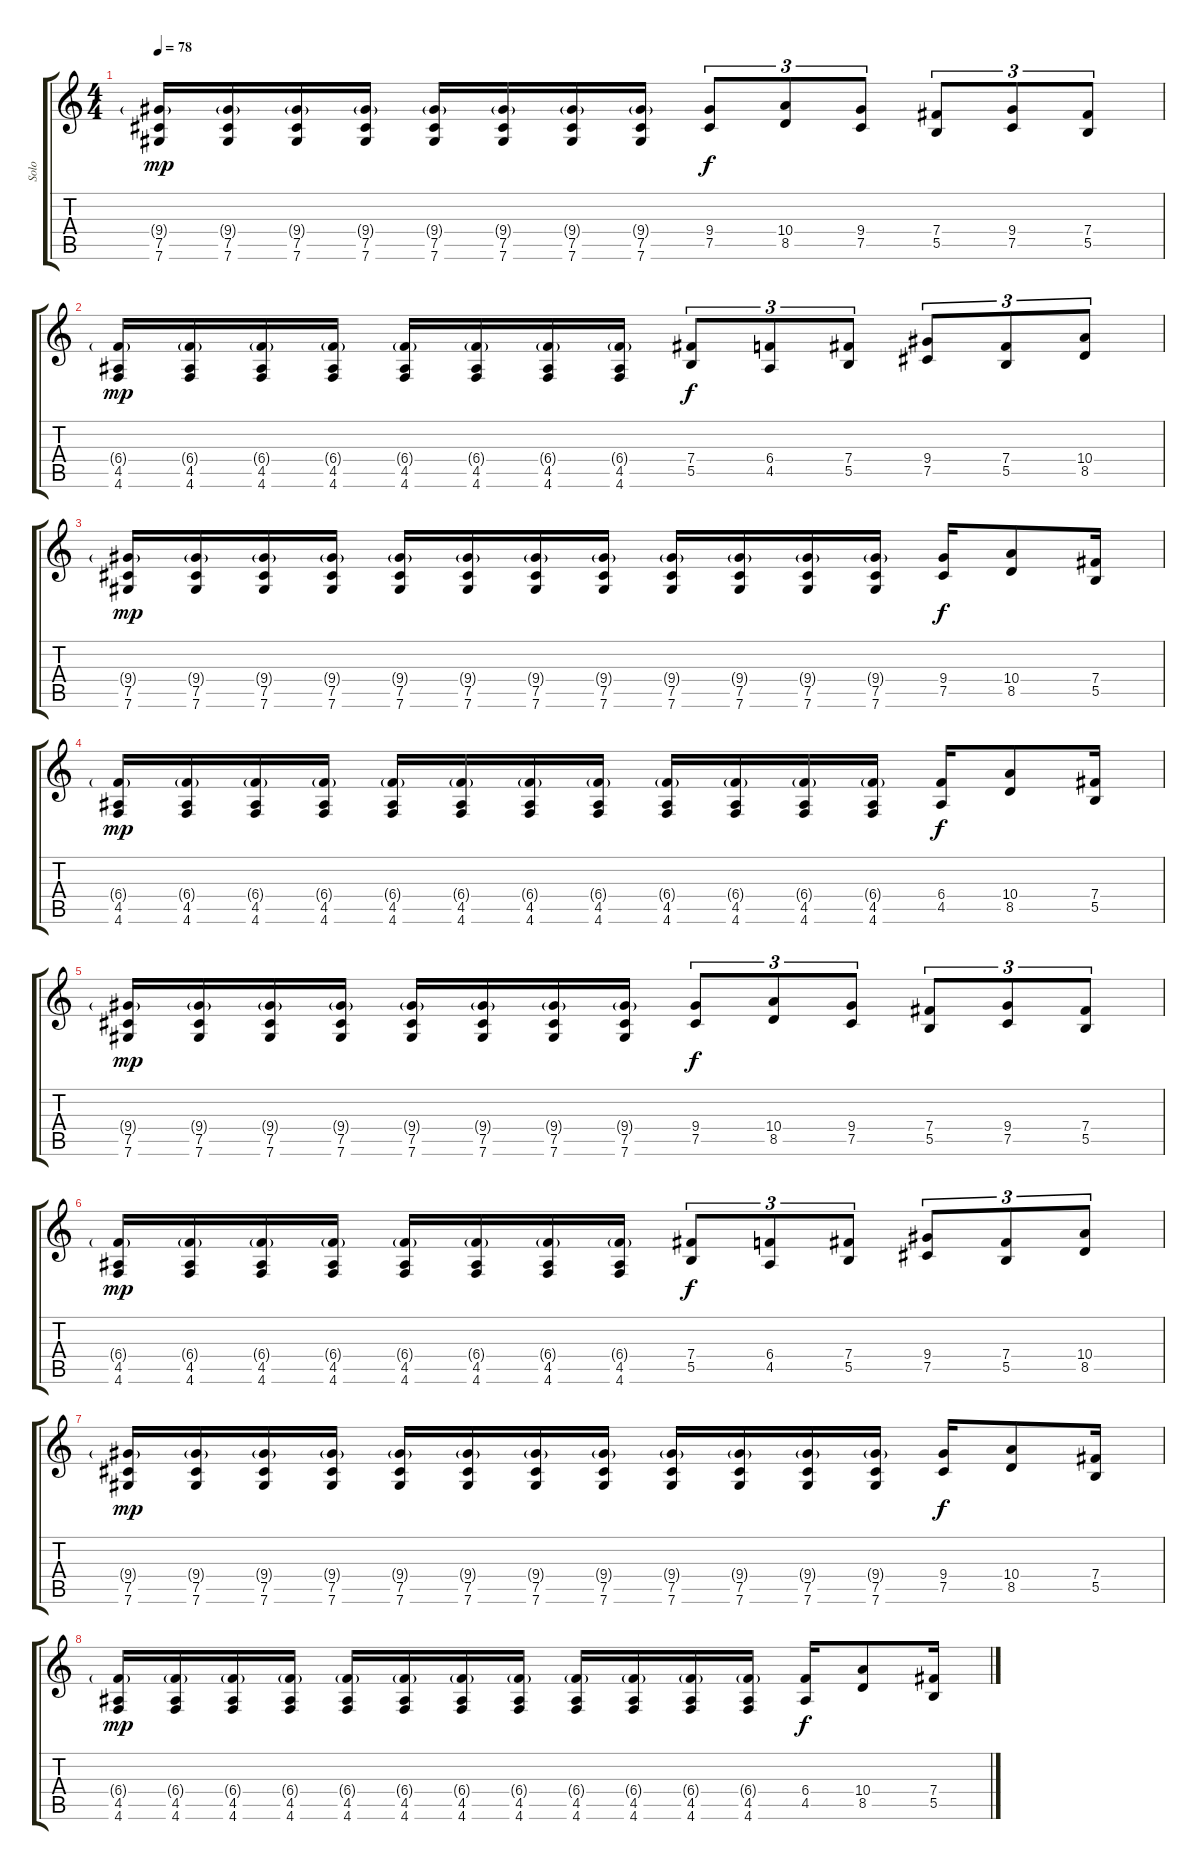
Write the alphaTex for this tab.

\track ("Solo" "Solo") {instrument distortionguitar}
\staff {score tabs}
\tuning (Db4 Ab3 E3 B2 Gb2 Db2) {hide}
\ts (4 4)
\tempo 78
\clef g2
\ks c
(9.4{g} 7.5 7.6).16{dy mp} (9.4{g} 7.5 7.6).16 (9.4{g} 7.5 7.6).16 (9.4{g} 7.5 7.6).16 (9.4{g} 7.5 7.6).16 (9.4{g} 7.5 7.6).16 (9.4{g} 7.5 7.6).16 (9.4{g} 7.5 7.6).16 (9.4 7.5).8{tu (3 2) dy f} (10.4 8.5).8{tu (3 2)} (9.4 7.5).8{tu (3 2)} (7.4 5.5).8{tu (3 2)} (9.4 7.5).8{tu (3 2)} (7.4 5.5).8{tu (3 2)} |
(6.4{g} 4.5 4.6).16{dy mp} (6.4{g} 4.5 4.6).16 (6.4{g} 4.5 4.6).16 (6.4{g} 4.5 4.6).16 (6.4{g} 4.5 4.6).16 (6.4{g} 4.5 4.6).16 (6.4{g} 4.5 4.6).16 (6.4{g} 4.5 4.6).16 (7.4 5.5).8{tu (3 2) dy f} (6.4 4.5).8{tu (3 2)} (7.4 5.5).8{tu (3 2)} (9.4 7.5).8{tu (3 2)} (7.4 5.5).8{tu (3 2)} (10.4 8.5).8{tu (3 2)} |
(9.4{g} 7.5 7.6).16{dy mp} (9.4{g} 7.5 7.6).16 (9.4{g} 7.5 7.6).16 (9.4{g} 7.5 7.6).16 (9.4{g} 7.5 7.6).16 (9.4{g} 7.5 7.6).16 (9.4{g} 7.5 7.6).16 (9.4{g} 7.5 7.6).16 (9.4{g} 7.5 7.6).16 (9.4{g} 7.5 7.6).16 (9.4{g} 7.5 7.6).16 (9.4{g} 7.5 7.6).16 (9.4 7.5).16{dy f} (10.4 8.5).8 (7.4 5.5).16 |
(6.4{g} 4.5 4.6).16{dy mp} (6.4{g} 4.5 4.6).16 (6.4{g} 4.5 4.6).16 (6.4{g} 4.5 4.6).16 (6.4{g} 4.5 4.6).16 (6.4{g} 4.5 4.6).16 (6.4{g} 4.5 4.6).16 (6.4{g} 4.5 4.6).16 (6.4{g} 4.5 4.6).16 (6.4{g} 4.5 4.6).16 (6.4{g} 4.5 4.6).16 (6.4{g} 4.5 4.6).16 (6.4 4.5).16{dy f} (10.4 8.5).8 (7.4 5.5).16 |
(9.4{g} 7.5 7.6).16{dy mp} (9.4{g} 7.5 7.6).16 (9.4{g} 7.5 7.6).16 (9.4{g} 7.5 7.6).16 (9.4{g} 7.5 7.6).16 (9.4{g} 7.5 7.6).16 (9.4{g} 7.5 7.6).16 (9.4{g} 7.5 7.6).16 (9.4 7.5).8{tu (3 2) dy f} (10.4 8.5).8{tu (3 2)} (9.4 7.5).8{tu (3 2)} (7.4 5.5).8{tu (3 2)} (9.4 7.5).8{tu (3 2)} (7.4 5.5).8{tu (3 2)} |
(6.4{g} 4.5 4.6).16{dy mp} (6.4{g} 4.5 4.6).16 (6.4{g} 4.5 4.6).16 (6.4{g} 4.5 4.6).16 (6.4{g} 4.5 4.6).16 (6.4{g} 4.5 4.6).16 (6.4{g} 4.5 4.6).16 (6.4{g} 4.5 4.6).16 (7.4 5.5).8{tu (3 2) dy f} (6.4 4.5).8{tu (3 2)} (7.4 5.5).8{tu (3 2)} (9.4 7.5).8{tu (3 2)} (7.4 5.5).8{tu (3 2)} (10.4 8.5).8{tu (3 2)} |
(9.4{g} 7.5 7.6).16{dy mp} (9.4{g} 7.5 7.6).16 (9.4{g} 7.5 7.6).16 (9.4{g} 7.5 7.6).16 (9.4{g} 7.5 7.6).16 (9.4{g} 7.5 7.6).16 (9.4{g} 7.5 7.6).16 (9.4{g} 7.5 7.6).16 (9.4{g} 7.5 7.6).16 (9.4{g} 7.5 7.6).16 (9.4{g} 7.5 7.6).16 (9.4{g} 7.5 7.6).16 (9.4 7.5).16{dy f} (10.4 8.5).8 (7.4 5.5).16 |
(6.4{g} 4.5 4.6).16{dy mp} (6.4{g} 4.5 4.6).16 (6.4{g} 4.5 4.6).16 (6.4{g} 4.5 4.6).16 (6.4{g} 4.5 4.6).16 (6.4{g} 4.5 4.6).16 (6.4{g} 4.5 4.6).16 (6.4{g} 4.5 4.6).16 (6.4{g} 4.5 4.6).16 (6.4{g} 4.5 4.6).16 (6.4{g} 4.5 4.6).16 (6.4{g} 4.5 4.6).16 (6.4 4.5).16{dy f} (10.4 8.5).8 (7.4 5.5).16
